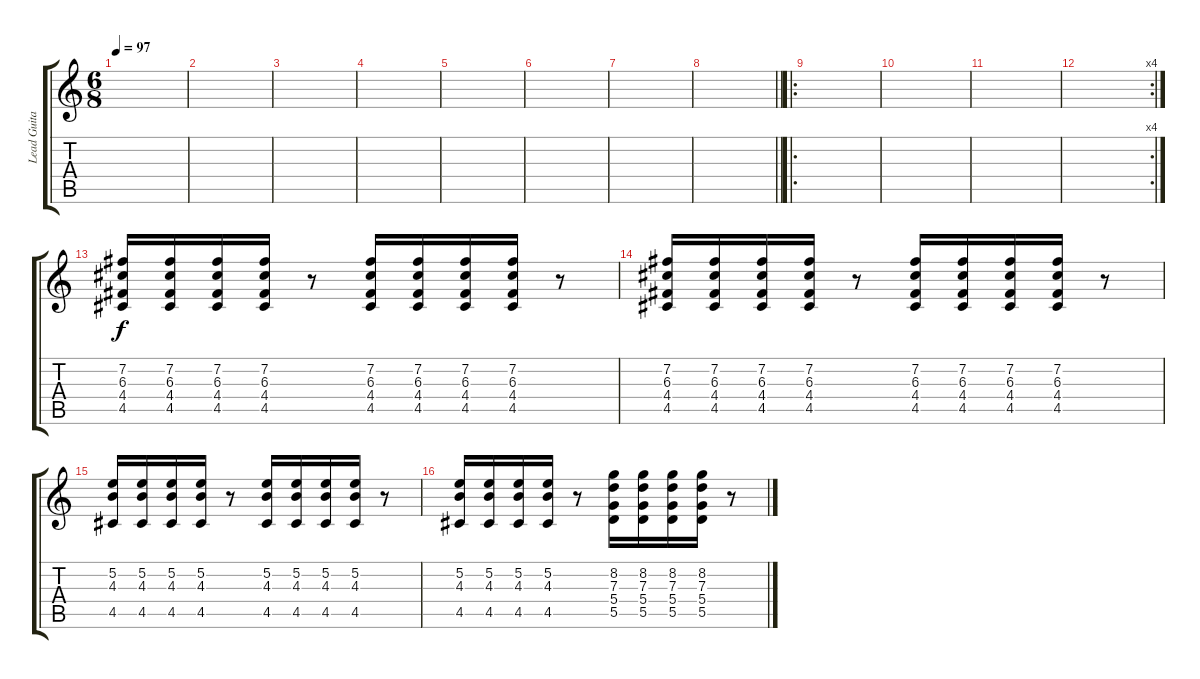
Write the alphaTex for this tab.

\track ("Lead Guitar 1 [Peter Lindgrent]" "Lead Guita") {instrument distortionguitar}
\staff {score tabs}
\tuning (E4 B3 G3 D3 A2 E2) {hide}
\ts (6 8)
\tempo 97
\clef g2
\ks c
|
|
|
|
|
|
|
\barLineRight lightlight
|
\ro
|
|
|
\rc 4
|
(7.2 6.3 4.4 4.5).16 (7.2 6.3 4.4 4.5).16 (7.2 6.3 4.4 4.5).16 (7.2 6.3 4.4 4.5).16 r.8 (7.2 6.3 4.4 4.5).16 (7.2 6.3 4.4 4.5).16 (7.2 6.3 4.4 4.5).16 (7.2 6.3 4.4 4.5).16 r.8 |
(7.2 6.3 4.4 4.5).16 (7.2 6.3 4.4 4.5).16 (7.2 6.3 4.4 4.5).16 (7.2 6.3 4.4 4.5).16 r.8 (7.2 6.3 4.4 4.5).16 (7.2 6.3 4.4 4.5).16 (7.2 6.3 4.4 4.5).16 (7.2 6.3 4.4 4.5).16 r.8 |
(5.2 4.3 4.5).16 (5.2 4.3 4.5).16 (5.2 4.3 4.5).16 (5.2 4.3 4.5).16 r.8 (5.2 4.3 4.5).16 (5.2 4.3 4.5).16 (5.2 4.3 4.5).16 (5.2 4.3 4.5).16 r.8 |
(5.2 4.3 4.5).16 (5.2 4.3 4.5).16 (5.2 4.3 4.5).16 (5.2 4.3 4.5).16 r.8 (8.2 7.3 5.4 5.5).16 (8.2 7.3 5.4 5.5).16 (8.2 7.3 5.4 5.5).16 (8.2 7.3 5.4 5.5).16 r.8
